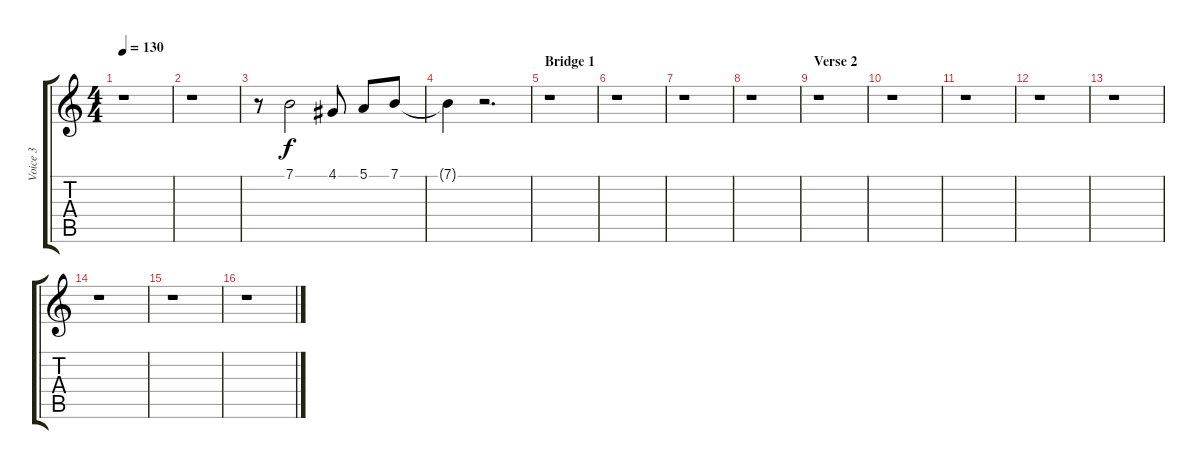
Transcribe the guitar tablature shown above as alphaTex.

\track ("Voice 3" "Voice 3") {instrument tenorsax}
\staff {score tabs}
\tuning (E4 B3 G3 D3 A2 E2) {hide}
\ts (4 4)
\tempo 130
\clef g2
\ks c
r.1{dy f} |
r.1 |
r.8 7.1.2 4.1.8 5.1.8 7.1.8 |
7.1{t}.4 r.2{d} |
\section ("" "Bridge 1")
r.1 |
r.1 |
r.1 |
r.1 |
\section ("" "Verse 2")
r.1 |
r.1 |
r.1 |
r.1 |
r.1 |
r.1 |
r.1 |
r.1
